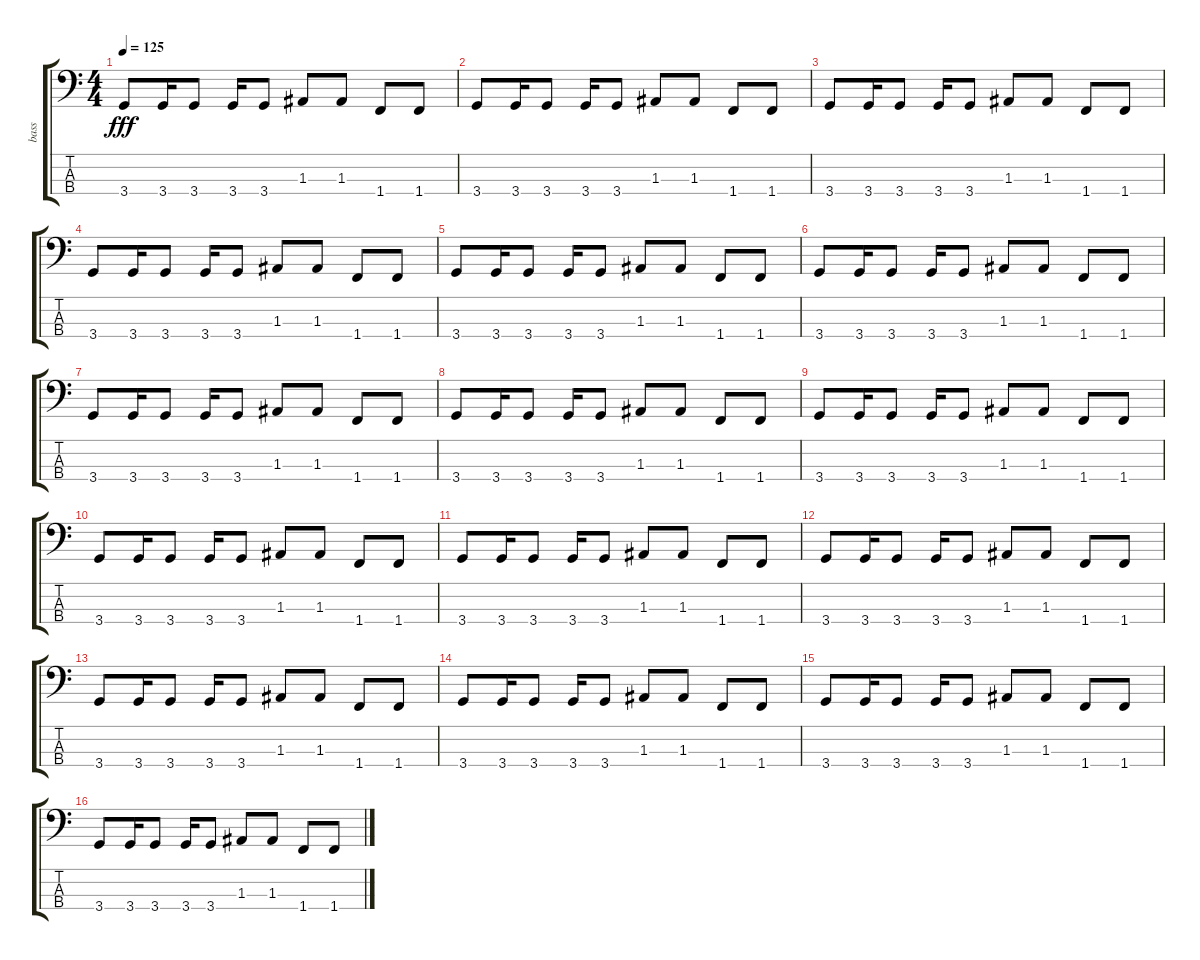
\track ("bass" "bass") {instrument electricbasspick}
\staff {score tabs}
\tuning (G2 D2 A1 E1) {hide}
\ts (4 4)
\tempo 125
\clef f4
\ks c
3.4.8{dy fff} 3.4.16 3.4.8 3.4.16 3.4.8 1.3.8 1.3.8 1.4.8 1.4.8 |
3.4.8 3.4.16 3.4.8 3.4.16 3.4.8 1.3.8 1.3.8 1.4.8 1.4.8 |
3.4.8 3.4.16 3.4.8 3.4.16 3.4.8 1.3.8 1.3.8 1.4.8 1.4.8 |
3.4.8 3.4.16 3.4.8 3.4.16 3.4.8 1.3.8 1.3.8 1.4.8 1.4.8 |
3.4.8 3.4.16 3.4.8 3.4.16 3.4.8 1.3.8 1.3.8 1.4.8 1.4.8 |
3.4.8 3.4.16 3.4.8 3.4.16 3.4.8 1.3.8 1.3.8 1.4.8 1.4.8 |
3.4.8 3.4.16 3.4.8 3.4.16 3.4.8 1.3.8 1.3.8 1.4.8 1.4.8 |
3.4.8 3.4.16 3.4.8 3.4.16 3.4.8 1.3.8 1.3.8 1.4.8 1.4.8 |
3.4.8 3.4.16 3.4.8 3.4.16 3.4.8 1.3.8 1.3.8 1.4.8 1.4.8 |
3.4.8 3.4.16 3.4.8 3.4.16 3.4.8 1.3.8 1.3.8 1.4.8 1.4.8 |
3.4.8 3.4.16 3.4.8 3.4.16 3.4.8 1.3.8 1.3.8 1.4.8 1.4.8 |
3.4.8 3.4.16 3.4.8 3.4.16 3.4.8 1.3.8 1.3.8 1.4.8 1.4.8 |
3.4.8 3.4.16 3.4.8 3.4.16 3.4.8 1.3.8 1.3.8 1.4.8 1.4.8 |
3.4.8 3.4.16 3.4.8 3.4.16 3.4.8 1.3.8 1.3.8 1.4.8 1.4.8 |
3.4.8 3.4.16 3.4.8 3.4.16 3.4.8 1.3.8 1.3.8 1.4.8 1.4.8 |
3.4.8 3.4.16 3.4.8 3.4.16 3.4.8 1.3.8 1.3.8 1.4.8 1.4.8
